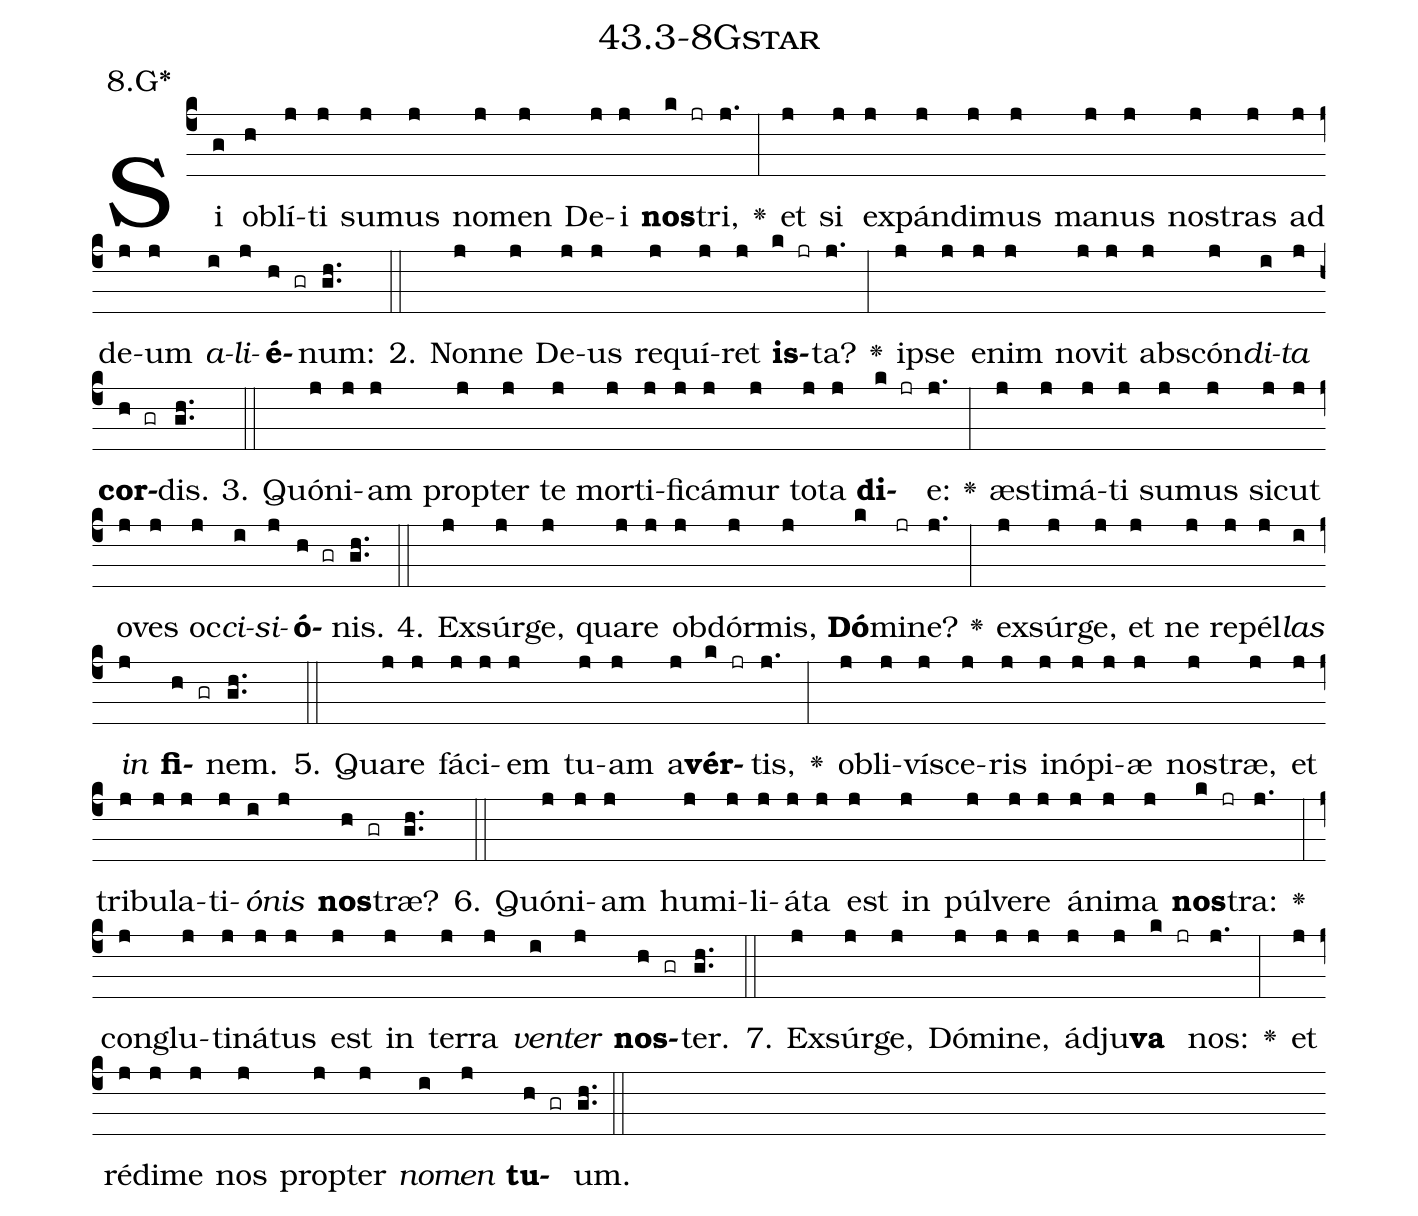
name: 43.3-8Gstar;
annotation: 8.G*;
%%
(c4)Si(g) ob(h)lí(j)ti(j) su(j)mus(j) no(j)men(j) De(j)i(j) <b>nos</b>(k jr)tri,(j.) <v>\greheightstar</v>(:) et(j) si(j) ex(j)pán(j)di(j)mus(j) ma(j)nus(j) nos(j)tras(j) ad(j) de(j)um(j) <i>a</i>(i)<i>li</i>(j)<b>é</b>(h gr)num:(gh..) (::)
2. Non(j)ne(j) De(j)us(j) re(j)quí(j)ret(j) <b>is</b>(k jr)ta?(j.) <v>\greheightstar</v>(:) ip(j)se(j) e(j)nim(j) no(j)vit(j) abs(j)cón(j)<i>di</i>(i)<i>ta</i>(j) <b>cor</b>(h gr)dis.(gh..) (::)
3. Quón(j)i(j)am(j) prop(j)ter(j) te(j) mor(j)ti(j)fi(j)cá(j)mur(j) to(j)ta(j) <b>di</b>(k jr)e:(j.) <v>\greheightstar</v>(:) æs(j)ti(j)má(j)ti(j) su(j)mus(j) sic(j)ut(j) o(j)ves(j) oc(j)<i>ci</i>(i)<i>si</i>(j)<b>ó</b>(h gr)nis.(gh..) (::)
4. Ex(j)súr(j)ge,(j) qua(j)re(j) ob(j)dór(j)mis,(j) <b>Dó</b>(k)mi(jr)ne?(j.) <v>\greheightstar</v>(:) ex(j)súr(j)ge,(j) et(j) ne(j) re(j)pél(j)<i>las</i>(i) <i>in</i>(j) <b>fi</b>(h gr)nem.(gh..) (::)
5. Qua(j)re(j) fá(j)ci(j)em(j) tu(j)am(j) a(j)<b>vér</b>(k jr)tis,(j.) <v>\greheightstar</v>(:) ob(j)li(j)ví(j)sce(j)ris(j) in(j)ó(j)pi(j)æ(j) nos(j)træ,(j) et(j) tri(j)bu(j)la(j)ti(j)<i>ó</i>(i)<i>nis</i>(j) <b>nos</b>(h gr)træ?(gh..) (::)
6. Quón(j)i(j)am(j) hu(j)mi(j)li(j)á(j)ta(j) est(j) in(j) púl(j)ve(j)re(j) á(j)ni(j)ma(j) <b>nos</b>(k jr)tra:(j.) <v>\greheightstar</v>(:) con(j)glu(j)ti(j)ná(j)tus(j) est(j) in(j) ter(j)ra(j) <i>ven</i>(i)<i>ter</i>(j) <b>nos</b>(h gr)ter.(gh..) (::)
7. Ex(j)súr(j)ge,(j) Dó(j)mi(j)ne,(j) ád(j)ju(j)<b>va</b>(k jr) nos:(j.) <v>\greheightstar</v>(:) et(j) réd(j)i(j)me(j) nos(j) prop(j)ter(j) <i>no</i>(i)<i>men</i>(j) <b>tu</b>(h gr)um.(gh..) (::)
